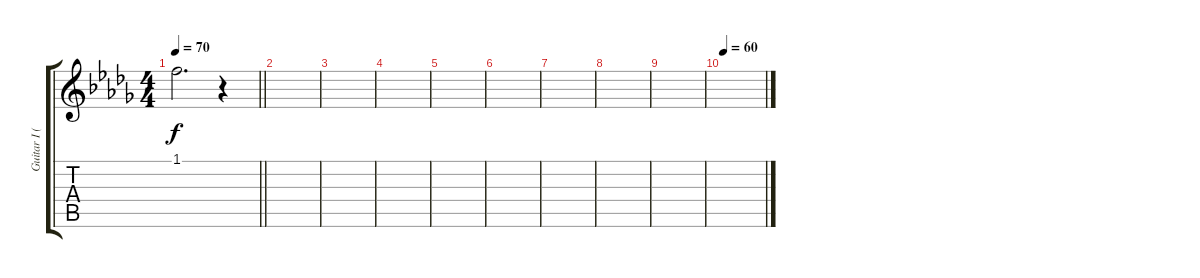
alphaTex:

\track ("Guitar I (Nakano Azusa)" "Guitar I (") {instrument overdrivenguitar}
\staff {score tabs}
\tuning (E4 B3 G3 D3 A2 E2) {hide}
\ts (4 4)
\tempo 70
\clef g2
\barLineRight lightlight
\ks db
1.1{t}.2{d dy f} r.4 |
|
|
|
|
|
|
|
|
\tempo 60
